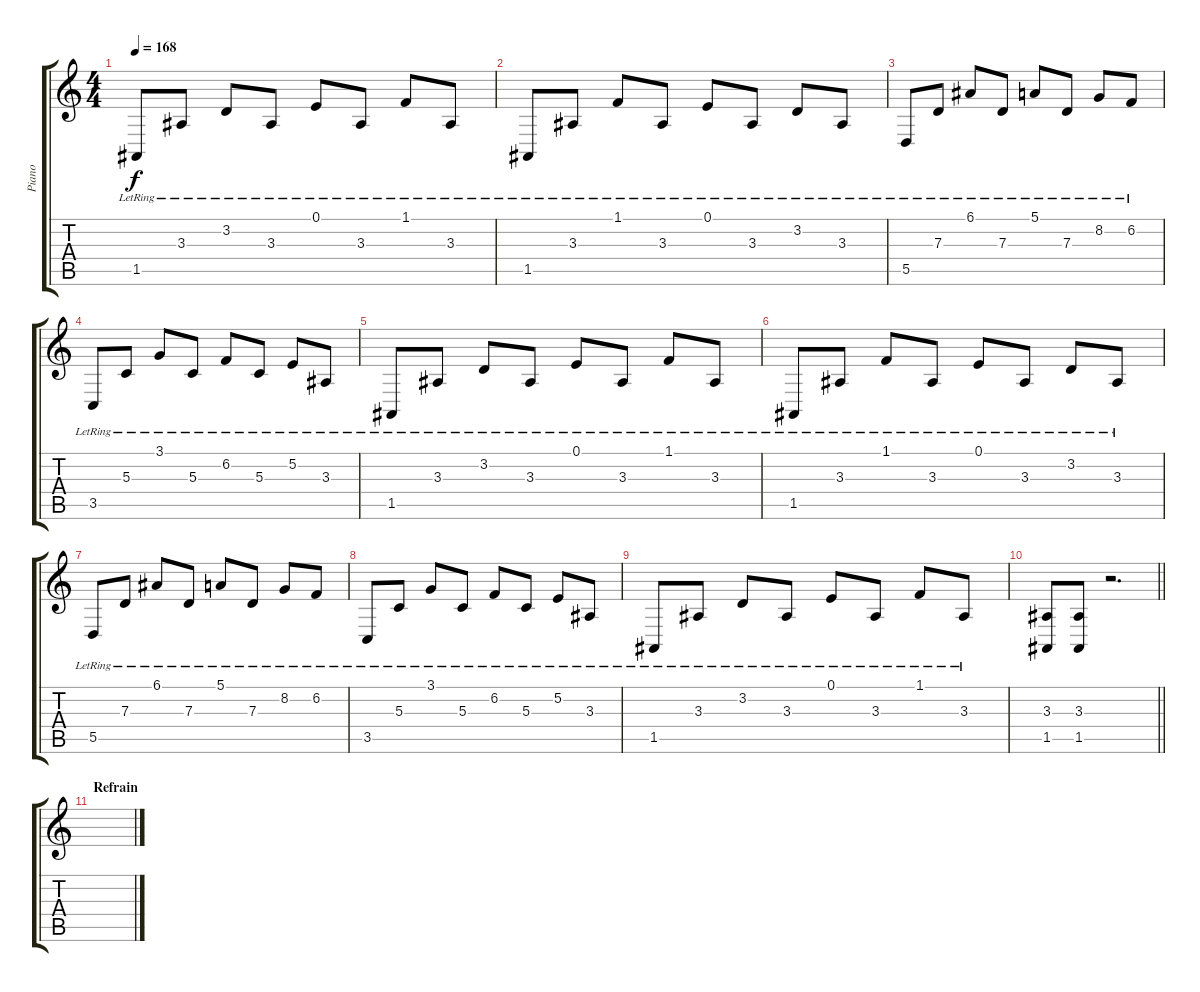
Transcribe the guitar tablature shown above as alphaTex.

\track ("Piano" "Piano") {instrument acousticgrandpiano}
\staff {score tabs}
\tuning (E4 B3 G3 D3 A2 E2) {hide}
\ts (4 4)
\tempo 168
\clef g2
\ks c
1.5{lr}.8{dy f} 3.3{lr}.8 3.2{lr}.8 3.3{lr}.8 0.1{lr}.8 3.3{lr}.8 1.1{lr}.8 3.3{lr}.8 |
1.5{lr}.8 3.3{lr}.8 1.1{lr}.8 3.3{lr}.8 0.1{lr}.8 3.3{lr}.8 3.2{lr}.8 3.3{lr}.8 |
5.5{lr}.8 7.3{lr}.8 6.1{lr}.8 7.3{lr}.8 5.1{lr}.8 7.3{lr}.8 8.2{lr}.8 6.2{lr}.8 |
3.5{lr}.8 5.3{lr}.8 3.1{lr}.8 5.3{lr}.8 6.2{lr}.8 5.3{lr}.8 5.2{lr}.8 3.3{lr}.8 |
1.5{lr}.8 3.3{lr}.8 3.2{lr}.8 3.3{lr}.8 0.1{lr}.8 3.3{lr}.8 1.1{lr}.8 3.3{lr}.8 |
1.5{lr}.8 3.3{lr}.8 1.1{lr}.8 3.3{lr}.8 0.1{lr}.8 3.3{lr}.8 3.2{lr}.8 3.3{lr}.8 |
5.5{lr}.8 7.3{lr}.8 6.1{lr}.8 7.3{lr}.8 5.1{lr}.8 7.3{lr}.8 8.2{lr}.8 6.2{lr}.8 |
3.5{lr}.8 5.3{lr}.8 3.1{lr}.8 5.3{lr}.8 6.2{lr}.8 5.3{lr}.8 5.2{lr}.8 3.3{lr}.8 |
1.5{lr}.8 3.3{lr}.8 3.2{lr}.8 3.3{lr}.8 0.1{lr}.8 3.3{lr}.8 1.1{lr}.8 3.3{lr}.8 |
\barLineRight lightlight
(3.3 1.5).8 (3.3 1.5).8 r.2{d} |
\section ("" "Refrain")
